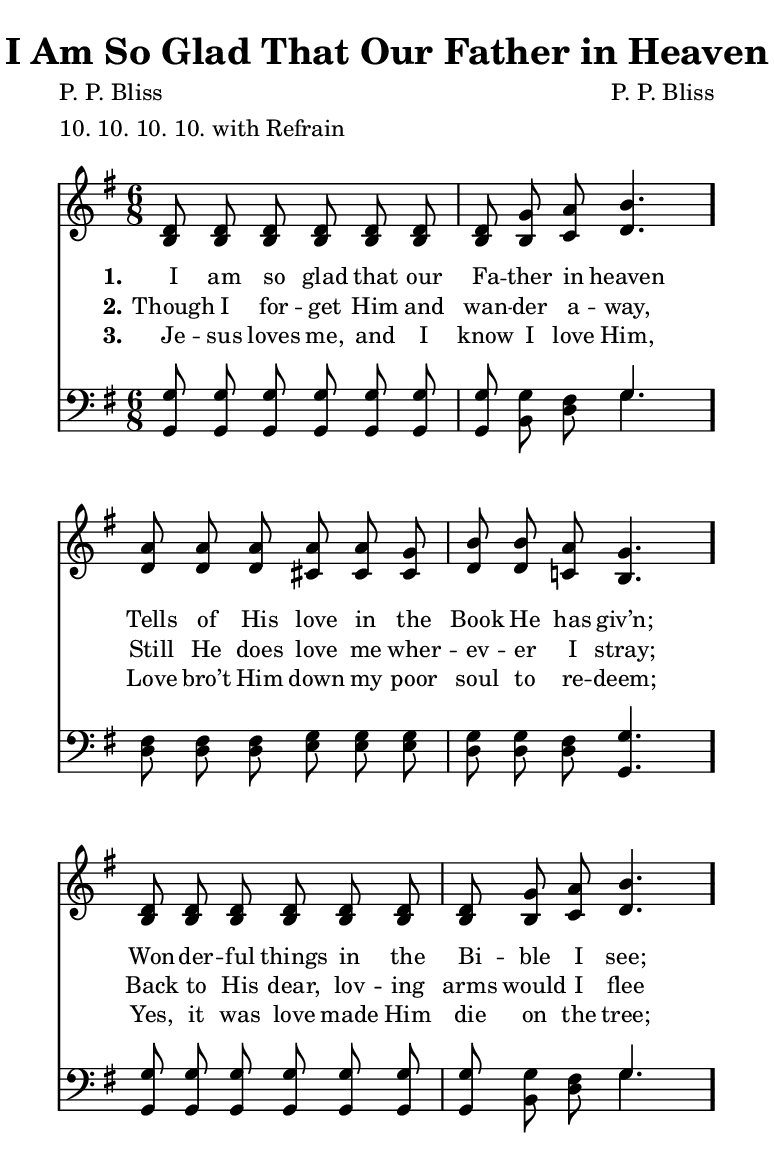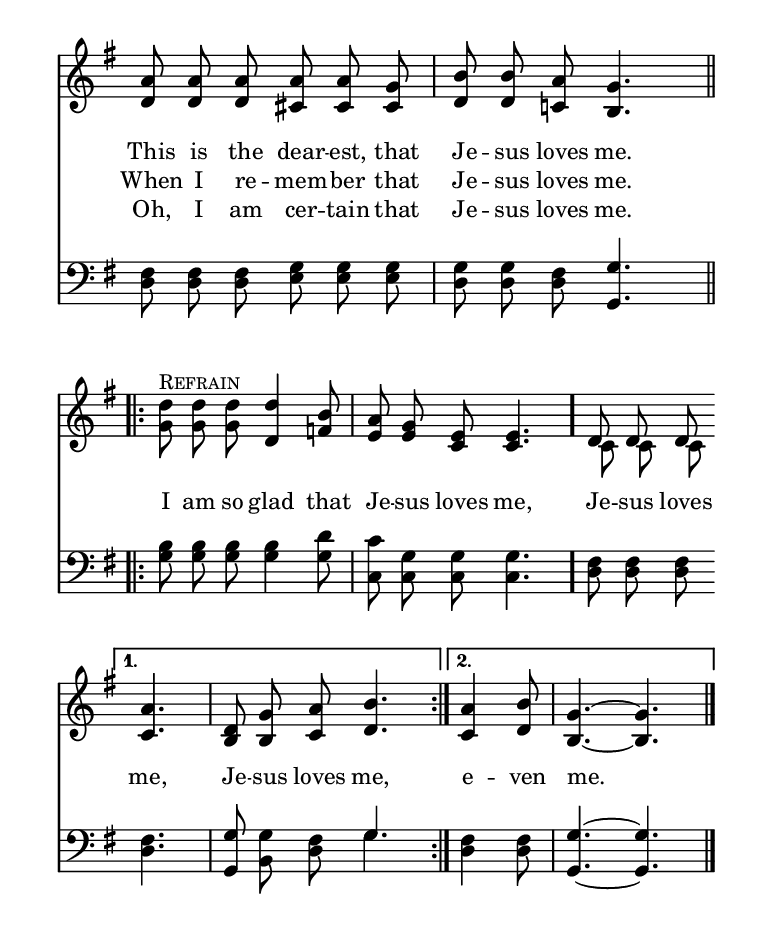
\include "common/global.ily"
\paper {
  \include "common/paper.ily"
  system-count = #(cond (is-eogsized 5) (#t #f)) % original has five systems
}

\header{
  %children
  hymnnumber = "335"
  title = "I Am So Glad That Our Father in Heaven"
  tunename = ""
  meter = "10. 10. 10. 10. with Refrain"
  poet = "P. P. Bliss"
  composer = "P. P. Bliss"
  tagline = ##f
}

global = {
  \include "common/overrides.ily"
  \override Staff.TimeSignature.style = #'numbered
  \time 6/8
  \override Score.MetronomeMark.transparent = ##t % hide all fermata changes too
  \tempo 4=80
  \key g \major
  \autoBeamOff
}

notesSoprano = {
\global
\relative c' {

  d8 d d d d d | d g a b4. |
  a8 a a a a g | b b a g4. |
  d8 d d d d d | d g a b4. |
  a8 a a a a g | b b a g4. | \bar ".|:-||" \eogbreak

  \repeat volta 2 {
    d'8^\markup { \small \caps "Refrain" } d d d4 b8 | a g e e4. |
    d8 d d
  } \alternative {
    { a'4. | d,8 g a b4. }
    { a4 b8 g4. ~ g }
  }

  \bar "|."

}
}

notesAlto = {
\global
\relative e' {

  b8 b b b b b | b b c d4. |
  d8 d d cis cis cis | d d c! b4. |
  b8 b b b b b | b b c d4. |
  d8 d d cis cis cis | d d c! b4. |

  \repeat volta 2 {
    g'8 g g d4 f8 | e e c c4. |
    c8 c c
  } \alternative {
    { c4. | b8 b c d4. }
    { c4 d8 b4. ~ b }
  }

}
}

notesTenor = {
\global
\relative a {

  g8 g g g g g | g g fis g4. |
  fis8 fis fis g g g | g g fis g4. |
  g8 g g g g g | g g fis g4. |
  fis8 fis fis g g g | g g fis g4. |

  \repeat volta 2 {
    b8 b b b4 d8 | c g g g4. |
    fis8 fis fis
  } \alternative {
    { fis4. | g8 g fis g4. }
    { fis4 fis8 g4. ~ g }
  }

}
}

notesBass = {
\global
\relative f, {

    g8 g g g g g | g b d g4. |
    d8 d d e e e | d d d g,4. |
    g8 g g g g g | g b d g4. |
    d8 d d e e e | d d d g,4. |

  \repeat volta 2 {
    g'8 g g g4 g8 | c,8 c c c4. |
    d8 d d
  } \alternative {
    { d4. | g,8 b d g4. }
    { d4 d8 g,4. ~ g }
  }

}
}

Refrain = \lyricmode {

I am so glad that Je -- sus loves me, \bar "."
Je -- sus loves me, Je -- sus loves me, %{HIDE>%} e -- ven me. %{<HIDE%} % \bar "."
I am so glad that Je -- sus loves me, % \bar "."
Je -- sus loves e -- ven me. % \bar "."

}

wordsA = \lyricmode {
\set stanza = "1."

I am so glad that our Fa -- ther in heaven \bar "."
Tells of His love in the Book He has giv’n; \bar "."
Won -- der -- ful things in the Bi -- ble I see; \bar "."
This is the dear -- est, that Je -- sus loves me. % \bar "."

}

wordsB = \lyricmode {
\set stanza = "2."

Though I for -- get Him and wan -- der a -- way,
Still He does love me wher -- ev -- er I stray;
Back to His dear, lov -- ing arms would I flee
When I re -- mem -- ber that Je -- sus loves me.

\Refrain

}

wordsC = \lyricmode {
\set stanza = "3."

Je -- sus loves me, and I know I love Him,
Love bro’t Him down my poor soul to re -- deem;
Yes, it was love made Him die on the tree;
Oh, I am cer -- tain that Je -- sus loves me.

}

\score {
  \context ChoirStaff <<
    \context Staff = upper <<
      \set Staff.autoBeaming = ##f
      \set ChoirStaff.systemStartDelimiter = #'SystemStartBar
      \set ChoirStaff.printPartCombineTexts = ##f
      \partcombine #'(2 . 11) \notesSoprano \notesAlto
      \context NullVoice = sopranos { \voiceOne << \notesSoprano >> }
      \context Lyrics = one   \lyricsto sopranos \wordsA
      \context Lyrics = two   \lyricsto sopranos \wordsB
      \context Lyrics = three \lyricsto sopranos \wordsC
    >>
    \context Staff = men <<
      \set Staff.autoBeaming = ##f
      \clef bass
      \set ChoirStaff.printPartCombineTexts = ##f
      \partcombine #'(2 . 11) \notesTenor \notesBass
    >>
  >>
  \layout {
    \include "common/layout.ily"
  }
}

\score {
  \unfoldRepeats \context ChoirStaff <<
    \context Staff = upper <<
      \context Voice = sopranos { \voiceOne << \notesSoprano >> }
      \context Voice = altos { \voiceTwo << \notesAlto >> }
    >>
    \context Staff = men <<
      \context Voice = tenors { \voiceOne << \notesTenor >> }
      \context Voice = basses { \voiceTwo << \notesBass >> }
    >>
  >>
  \midi{
    \include "common/midi.ily"
  }
}

\version "2.19.49"  % necessary for upgrading to future LilyPond versions.

% vi:set et ts=2 sw=2 ai nocindent syntax=lilypond:
